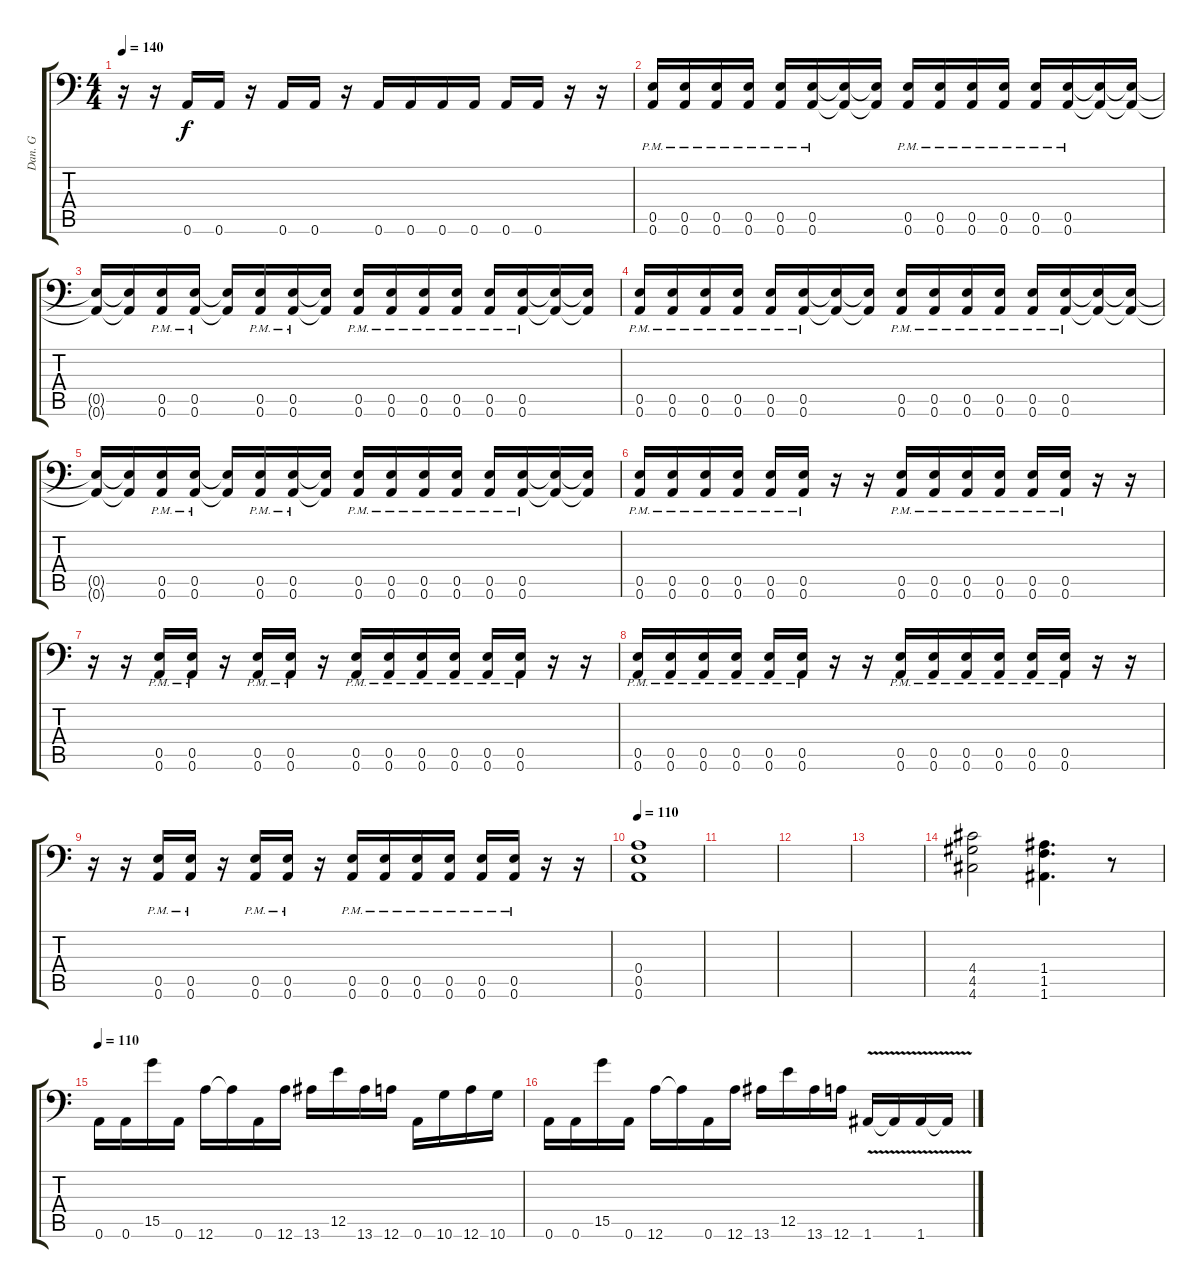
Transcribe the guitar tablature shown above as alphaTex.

\track ("Dan. G" "Dan. G") {instrument distortionguitar}
\staff {score tabs}
\tuning (B3 Gb3 D3 A2 E2 A1) {hide}
\ts (4 4)
\tempo 140
\clef f4
\ks c
r.16{dy f} r.16 0.6.16 0.6.16 r.16 0.6.16 0.6.16 r.16 0.6.16 0.6.16 0.6.16 0.6.16 0.6.16 0.6.16 r.16 r.16 |
(0.5{pm} 0.6{pm}).16 (0.5{pm} 0.6{pm}).16 (0.5{pm} 0.6{pm}).16 (0.5{pm} 0.6{pm}).16 (0.5{pm} 0.6{pm}).16 (0.5{pm} 0.6{pm}).16 (0.5{t} 0.6{t}).16 (0.5{t} 0.6{t}).16 (0.5{pm} 0.6{pm}).16 (0.5{pm} 0.6{pm}).16 (0.5{pm} 0.6{pm}).16 (0.5{pm} 0.6{pm}).16 (0.5{pm} 0.6{pm}).16 (0.5{pm} 0.6{pm}).16 (0.5{t} 0.6{t}).16 (0.5{t} 0.6{t}).16 |
(0.5{t} 0.6{t}).16 (0.5{t} 0.6{t}).16 (0.5{pm} 0.6{pm}).16 (0.5{pm} 0.6{pm}).16 (0.5{t} 0.6{t}).16 (0.5{pm} 0.6{pm}).16 (0.5{pm} 0.6{pm}).16 (0.5{t} 0.6{t}).16 (0.5{pm} 0.6{pm}).16 (0.5{pm} 0.6{pm}).16 (0.5{pm} 0.6{pm}).16 (0.5{pm} 0.6{pm}).16 (0.5{pm} 0.6{pm}).16 (0.5{pm} 0.6{pm}).16 (0.5{t} 0.6{t}).16 (0.5{t} 0.6{t}).16 |
(0.5{pm} 0.6{pm}).16 (0.5{pm} 0.6{pm}).16 (0.5{pm} 0.6{pm}).16 (0.5{pm} 0.6{pm}).16 (0.5{pm} 0.6{pm}).16 (0.5{pm} 0.6{pm}).16 (0.5{t} 0.6{t}).16 (0.5{t} 0.6{t}).16 (0.5{pm} 0.6{pm}).16 (0.5{pm} 0.6{pm}).16 (0.5{pm} 0.6{pm}).16 (0.5{pm} 0.6{pm}).16 (0.5{pm} 0.6{pm}).16 (0.5{pm} 0.6{pm}).16 (0.5{t} 0.6{t}).16 (0.5{t} 0.6{t}).16 |
(0.5{t} 0.6{t}).16 (0.5{t} 0.6{t}).16 (0.5{pm} 0.6{pm}).16 (0.5{pm} 0.6{pm}).16 (0.5{t} 0.6{t}).16 (0.5{pm} 0.6{pm}).16 (0.5{pm} 0.6{pm}).16 (0.5{t} 0.6{t}).16 (0.5{pm} 0.6{pm}).16 (0.5{pm} 0.6{pm}).16 (0.5{pm} 0.6{pm}).16 (0.5{pm} 0.6{pm}).16 (0.5{pm} 0.6{pm}).16 (0.5{pm} 0.6{pm}).16 (0.5{t} 0.6{t}).16 (0.5{t} 0.6{t}).16 |
(0.5{pm} 0.6{pm}).16 (0.5{pm} 0.6{pm}).16 (0.5{pm} 0.6{pm}).16 (0.5{pm} 0.6{pm}).16 (0.5{pm} 0.6{pm}).16 (0.5{pm} 0.6{pm}).16 r.16 r.16 (0.5{pm} 0.6{pm}).16 (0.5{pm} 0.6{pm}).16 (0.5{pm} 0.6{pm}).16 (0.5{pm} 0.6{pm}).16 (0.5{pm} 0.6{pm}).16 (0.5{pm} 0.6{pm}).16 r.16 r.16 |
r.16 r.16 (0.5{pm} 0.6{pm}).16 (0.5{pm} 0.6{pm}).16 r.16 (0.5{pm} 0.6{pm}).16 (0.5{pm} 0.6{pm}).16 r.16 (0.5{pm} 0.6{pm}).16 (0.5{pm} 0.6{pm}).16 (0.5{pm} 0.6{pm}).16 (0.5{pm} 0.6{pm}).16 (0.5{pm} 0.6{pm}).16 (0.5{pm} 0.6{pm}).16 r.16 r.16 |
(0.5{pm} 0.6{pm}).16 (0.5{pm} 0.6{pm}).16 (0.5{pm} 0.6{pm}).16 (0.5{pm} 0.6{pm}).16 (0.5{pm} 0.6{pm}).16 (0.5{pm} 0.6{pm}).16 r.16 r.16 (0.5{pm} 0.6{pm}).16 (0.5{pm} 0.6{pm}).16 (0.5{pm} 0.6{pm}).16 (0.5{pm} 0.6{pm}).16 (0.5{pm} 0.6{pm}).16 (0.5{pm} 0.6{pm}).16 r.16 r.16 |
r.16 r.16 (0.5{pm} 0.6{pm}).16 (0.5{pm} 0.6{pm}).16 r.16 (0.5{pm} 0.6{pm}).16 (0.5{pm} 0.6{pm}).16 r.16 (0.5{pm} 0.6{pm}).16 (0.5{pm} 0.6{pm}).16 (0.5{pm} 0.6{pm}).16 (0.5{pm} 0.6{pm}).16 (0.5{pm} 0.6{pm}).16 (0.5{pm} 0.6{pm}).16 r.16 r.16 |
\tempo 110
(0.4 0.5 0.6).1 |
|
|
|
(4.4 4.5 4.6).2 (1.4 1.5 1.6).4{d} r.8 |
\tempo 110
0.6.16 0.6.16 15.5.16 0.6.16 12.6.16 12.6{t}.16 0.6.16 12.6.16 13.6.16 12.5.16 13.6.16 12.6.16 0.6.16 10.6.16 12.6.16 10.6.16 |
0.6.16 0.6.16 15.5.16 0.6.16 12.6.16 12.6{t}.16 0.6.16 12.6.16 13.6.16 12.5.16 13.6.16 12.6.16 1.6{v}.16 1.6{t}.16 1.6{v}.16 1.6{t}.16
